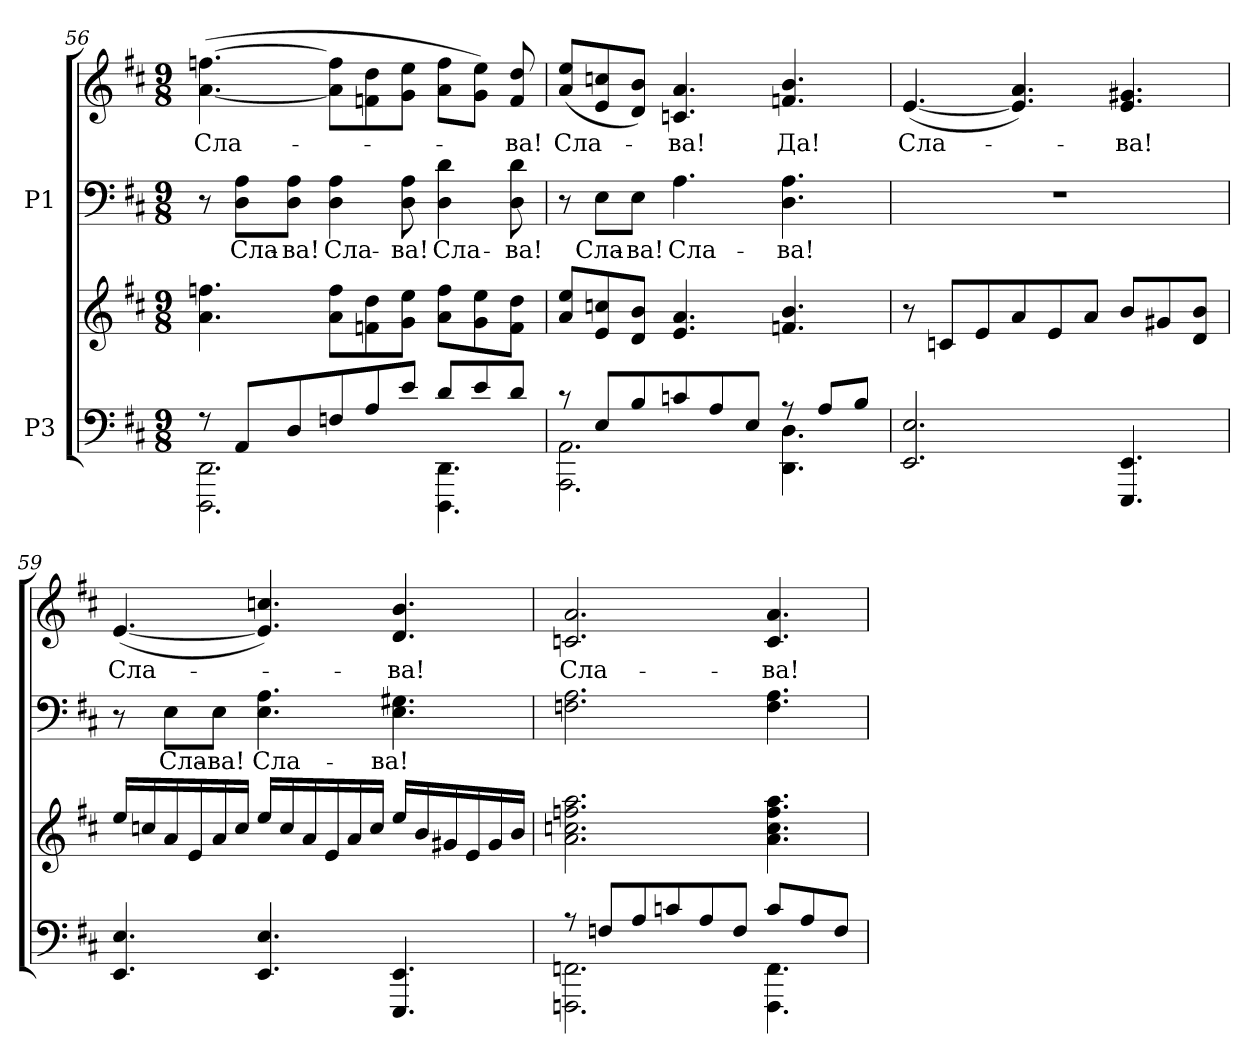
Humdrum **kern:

**kern	**kern	**kern	**text	**kern	**text
*part2	*part2	*part1	*part1	*part1	*part1
*staff4	*staff3	*staff2	*staff2	*staff1	*staff1
*I"P3	*	*I"P1	*	*	*
!!LO:PB:g=z
*clefF4	*clefG2	*clefF4	*	*clefG2	*
*k[f#c#]	*k[f#c#]	*k[f#c#]	*	*k[f#c#]	*
*b:	*b:	*b:	*	*b:	*
*M9/8	*M9/8	*M9/8	*	*M9/8	*
=56	=56	=56	=56	=56	=56
*^	*	*	*	*	*
!	!	!	!	!	!	!LO:LY:b:color=#000000
8r	2.DDDi\ 2.DDi	4.ai\ 4.ffni	8r	.	([<4.ai\ [>4.ffni	Сла-
!	!	!	!	!LO:LY:a:color=#000000	!	!
8AAi/L	.	.	8Di\ 8Ai\L	Сла-	.	.
!	!	!	!	!LO:LY:a:color=#000000	!	!
8Di/	.	.	8Di\ 8Ai\J	-ва!	.	.
!	!	!	!	!LO:LY:a:color=#000000	!	!
8Fni/	.	8ai\ 8ffiL	4Di\ 4Ai	Сла-	8ai\] 8ffi]L	.
8Ai/	.	8fni\ 8ddi	.	.	8fni\ 8ddi	.
!	!	!	!	!LO:LY:a:color=#000000	!	!
8ei/J	.	8gi\ 8eeiJ	8Di\ 8Ai	-ва!	8gi\ 8eeiJ	.
!	!	!	!	!LO:LY:a:color=#000000	!	!
8di/L	4.DDDi\ 4.DDi	8ai\ 8ffiL	4Di\ 4di	Сла-	8ai\ 8ffiL	.
8ei/	.	8gi\ 8eei	.	.	8gi\ 8eeiJ)	.
!	!	!	!	!LO:LY:a:color=#000000	!	!
!	!	!	!	!	!	!LO:LY:b:color=#000000
8di/J	.	8fi\ 8ddiJ	8Di\ 8di	-ва!	8fi/ 8ddi	-ва!
=57	=57	=57	=57	=57	=57	=57
!	!	!	!	!	!	!LO:LY:b:color=#000000
8r	2.AAAi\ 2.AAi	8ai/ 8eeiL	8r	.	(8ai/ 8eeiL	Сла-
!	!	!	!	!LO:LY:a:color=#000000	!	!
8Ei/L	.	8ei/ 8ccni	8Ei\L	Сла-	8ei/ 8ccni	.
!	!	!	!	!LO:LY:a:color=#000000	!	!
8Bi/	.	8di/ 8biJ	8Ei\J	-ва!	8di/ 8biJ)	.
!	!	!	!	!LO:LY:a:color=#000000	!	!
!	!	!	!	!	!	!LO:LY:b:color=#000000
8cni/	.	4.ei/ 4.ai	4.Ai\	Сла-	4.cni/ 4.ai	-ва!
8Ai/	.	.	.	.	.	.
8Ei/J	.	.	.	.	.	.
!	!	!	!	!LO:LY:a:color=#000000	!	!
!	!	!	!	!	!	!LO:LY:b:color=#000000
8r	4.DDi\ 4.Di	4.fni/ 4.bi	4.Di\ 4.Ai	-ва!	4.fni/ 4.bi	Да!
8Ai/L	.	.	.	.	.	.
8Bi/J	.	.	.	.	.	.
*v	*v	*	*	*	*	*
=58	=58	=58	=58	=58	=58
!	!	!LO:N:vis=1	!	!	!
!	!	!	!	!	!LO:LY:b:color=#000000
2.EEi/ 2.Ei	8r	8%9r	.	([<4.ei/	Сла-
.	8cni/L	.	.	.	.
.	8ei/	.	.	.	.
.	8ai/	.	.	4.ei/] 4.ai)	.
.	8ei/	.	.	.	.
.	8ai/J	.	.	.	.
!	!	!	!	!	!LO:LY:b:color=#000000
4.EEEi/ 4.EEi	8bi/L	.	.	4.ei/ 4.g#Xi	-ва!
.	8g#Xi/	.	.	.	.
.	8di/ 8biJ	.	.	.	.
!!LO:LB:g=z
=59	=59	=59	=59	=59	=59
!	!	!	!	!	!LO:LY:b:color=#000000
4.EEi/ 4.Ei	16eei/LL	8r	.	([<4.ei/	Сла-
.	16ccni/	.	.	.	.
!	!	!	!LO:LY:a:color=#000000	!	!
.	16ai/	8Ei\L	Сла-	.	.
.	16ei/	.	.	.	.
!	!	!	!LO:LY:a:color=#000000	!	!
.	16ai/	8Ei\J	-ва!	.	.
.	16cci/JJ	.	.	.	.
!	!	!	!LO:LY:a:color=#000000	!	!
4.EEi/ 4.Ei	16eei/LL	4.Ei\ 4.Ai	Сла-	4.ei/] 4.ccni)	.
.	16cci/	.	.	.	.
.	16ai/	.	.	.	.
.	16ei/	.	.	.	.
.	16ai/	.	.	.	.
.	16cci/JJ	.	.	.	.
!	!	!	!LO:LY:a:color=#000000	!	!
!	!	!	!	!	!LO:LY:b:color=#000000
4.EEEi/ 4.EEi	16eei/LL	4.Ei\ 4.G#Xi	-ва!	4.di/ 4.bi	-ва!
.	16bi/	.	.	.	.
.	16g#Xi/	.	.	.	.
.	16ei/	.	.	.	.
.	16g#i/	.	.	.	.
.	16bi/JJ	.	.	.	.
=60	=60	=60	=60	=60	=60
*^	*	*	*	*	*
!	!	!	!	!	!	!LO:LY:b:color=#000000
8r	2.FFFni\ 2.FFni	2.ai\ 2.ccni 2.ffni 2.aai	2.Fni\ 2.Ai	.	2.cni/ 2.ai	Сла-
8Fni/L	.	.	.	.	.	.
8Ai/	.	.	.	.	.	.
8cni/	.	.	.	.	.	.
8Ai/	.	.	.	.	.	.
8Fi/J	.	.	.	.	.	.
!	!	!	!	!	!	!LO:LY:b:color=#000000
8ci/L	4.FFFi\ 4.FFi	4.ai\ 4.cci 4.ffi 4.aai	4.Fi\ 4.Ai	.	4.ci/ 4.ai	-ва!
8Ai/	.	.	.	.	.	.
8Fi/J	.	.	.	.	.	.
*v	*v	*	*	*	*	*
=	=	=	=	=	=
*-	*-	*-	*-	*-	*-
